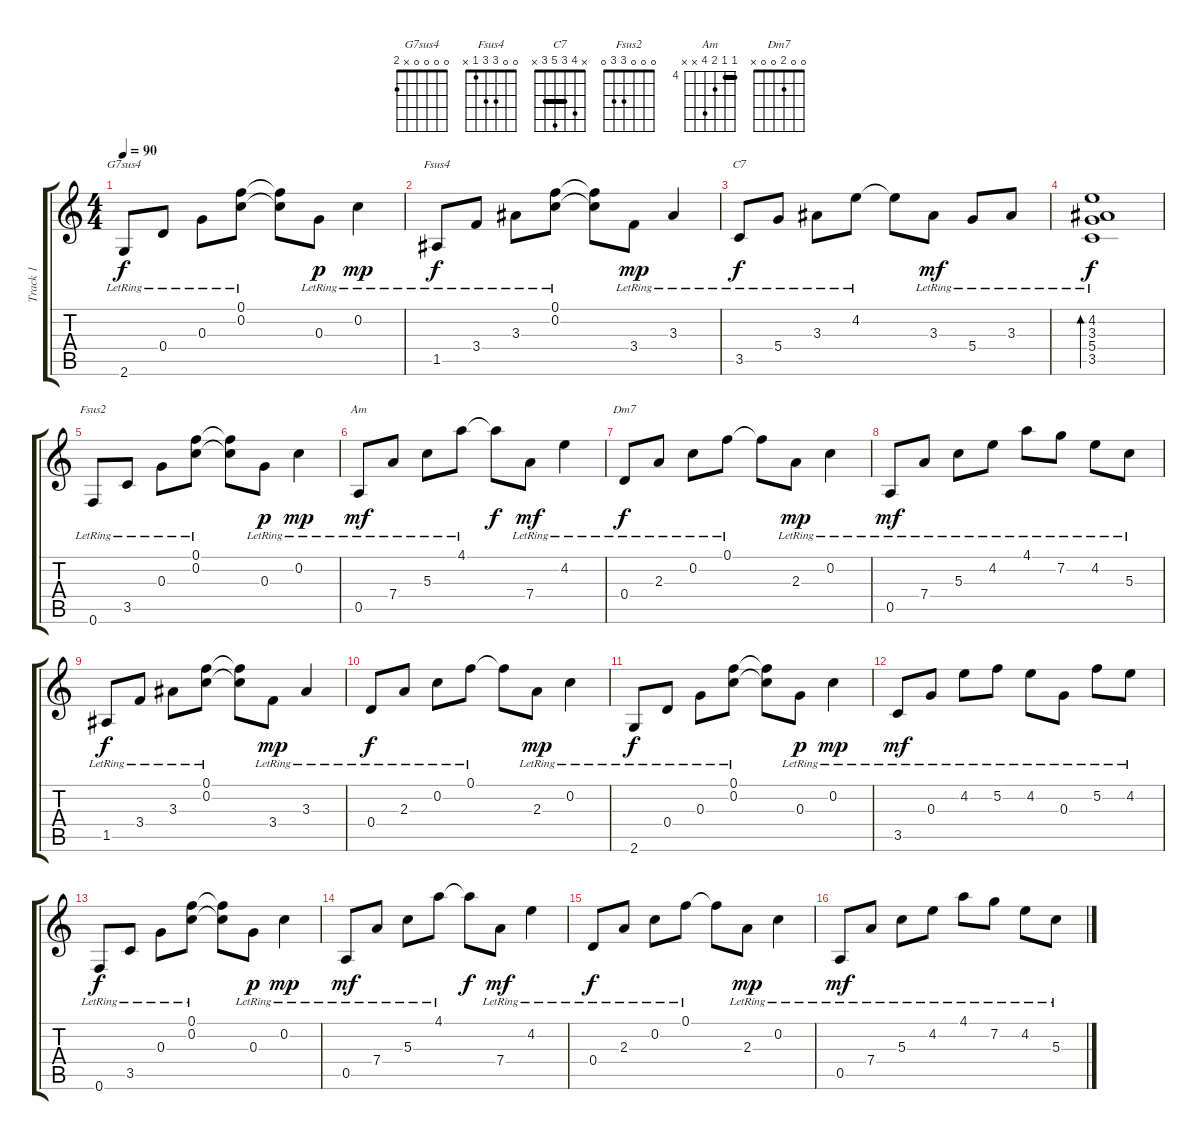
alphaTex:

\track ("Track 1" "Track 1") {instrument acousticguitarsteel}
\staff {score tabs}
\tuning (F4 C4 G3 D3 A2 F2) {hide}
\chord ("G7sus4" 0 0 0 0 x 2)
\chord ("Fsus4" 0 0 3 3 1 x)
\chord ("C7" x 4 3 5 3 x) {barre 3}
\chord ("Fsus2" 0 0 0 3 3 0)
\chord ("Am" 4 4 5 7 x x) {firstfret 4 barre 4}
\chord ("Dm7" 0 0 2 0 0 x)
\ts (4 4)
\tempo 90
\clef g2
\ks c
2.6{lr}.8{ch "G7sus4" dy f} 0.4{lr}.8 0.3{lr}.8 (0.1{lr} 0.2{lr}).8 (0.1{t} 0.2{t}).8 0.3{lr}.8{dy p} 0.2{lr}.4{dy mp} |
1.5{lr}.8{ch "Fsus4" dy f} 3.4{lr}.8 3.3{lr}.8 (0.1{lr} 0.2{lr}).8 (0.1{t} 0.2{t}).8 3.4{lr}.8{dy mp} 3.3{lr}.4 |
3.5{lr}.8{ch "C7" dy f} 5.4{lr}.8 3.3{lr}.8 4.2{lr}.8 4.2{t}.8 3.3{lr}.8{dy mf} 5.4{lr}.8 3.3{lr}.8 |
(4.2{lr} 3.3{lr} 5.4{lr} 3.5{lr}).1{bd 480 dy f} |
0.6{lr}.8{ch "Fsus2"} 3.5{lr}.8 0.3{lr}.8 (0.1{lr} 0.2{lr}).8 (0.1{t} 0.2{t}).8 0.3{lr}.8{dy p} 0.2{lr}.4{dy mp} |
0.5{lr}.8{ch "Am" dy mf} 7.4{lr}.8 5.3{lr}.8 4.1{lr}.8 4.1{t}.8{dy f} 7.4{lr}.8{dy mf} 4.2{lr}.4 |
0.4{lr}.8{ch "Dm7" dy f} 2.3{lr}.8 0.2{lr}.8 0.1{lr}.8 0.1{t}.8 2.3{lr}.8{dy mp} 0.2{lr}.4 |
0.5{lr}.8{dy mf} 7.4{lr}.8 5.3{lr}.8 4.2{lr}.8 4.1{lr}.8 7.2{lr}.8 4.2{lr}.8 5.3{lr}.8 |
1.5{lr}.8{dy f} 3.4{lr}.8 3.3{lr}.8 (0.1{lr} 0.2{lr}).8 (0.1{t} 0.2{t}).8 3.4{lr}.8{dy mp} 3.3{lr}.4 |
0.4{lr}.8{dy f} 2.3{lr}.8 0.2{lr}.8 0.1{lr}.8 0.1{t}.8 2.3{lr}.8{dy mp} 0.2{lr}.4 |
2.6{lr}.8{dy f} 0.4{lr}.8 0.3{lr}.8 (0.1{lr} 0.2{lr}).8 (0.1{t} 0.2{t}).8 0.3{lr}.8{dy p} 0.2{lr}.4{dy mp} |
3.5{lr}.8{dy mf} 0.3{lr}.8 4.2{lr}.8 5.2{lr}.8 4.2{lr}.8 0.3{lr}.8 5.2{lr}.8 4.2{lr}.8 |
0.6{lr}.8{dy f} 3.5{lr}.8 0.3{lr}.8 (0.1{lr} 0.2{lr}).8 (0.1{t} 0.2{t}).8 0.3{lr}.8{dy p} 0.2{lr}.4{dy mp} |
0.5{lr}.8{dy mf} 7.4{lr}.8 5.3{lr}.8 4.1{lr}.8 4.1{t}.8{dy f} 7.4{lr}.8{dy mf} 4.2{lr}.4 |
0.4{lr}.8{dy f} 2.3{lr}.8 0.2{lr}.8 0.1{lr}.8 0.1{t}.8 2.3{lr}.8{dy mp} 0.2{lr}.4 |
0.5{lr}.8{dy mf} 7.4{lr}.8 5.3{lr}.8 4.2{lr}.8 4.1{lr}.8 7.2{lr}.8 4.2{lr}.8 5.3{lr}.8
